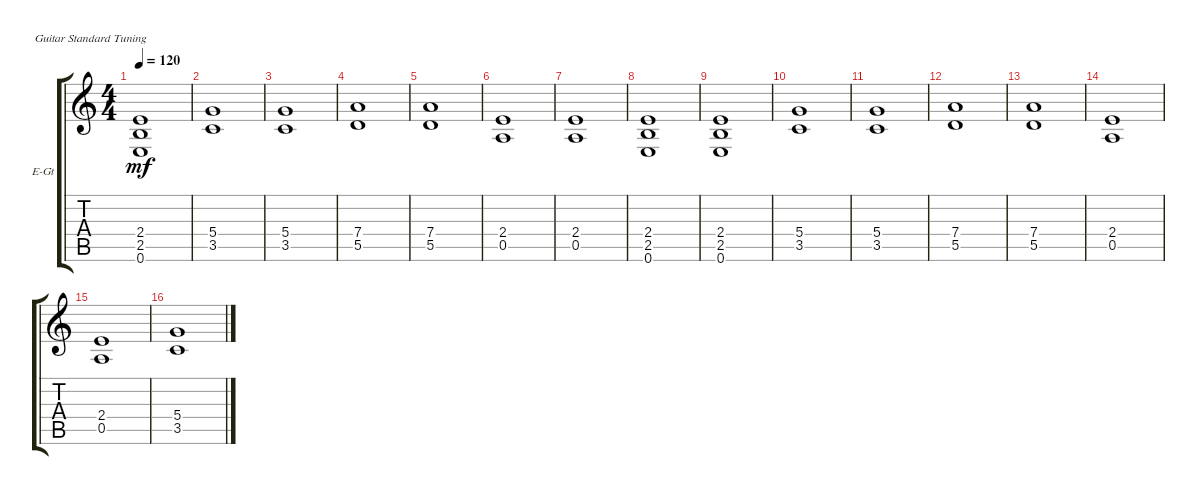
\defaultSystemsLayout 4
\bracketExtendMode groupsimilarinstruments
\firstSystemTrackNameOrientation horizontal
\otherSystemsTrackNameOrientation horizontal
\track ("Les Paul" "E-Gt") {instrument overdrivenguitar}
\staff {score tabs}
\tuning (E4 B3 G3 D3 A2 E2)
\ts (4 4)
\tempo 120
\clef g2
\ks c
(2.4 2.5 0.6).1{dy mf} |
(3.5 5.4).1 |
(3.5 5.4).1 |
(5.5 7.4).1 |
(5.5 7.4).1 |
(0.5 2.4).1 |
(0.5 2.4).1 |
(2.4 2.5 0.6).1 |
(2.4 2.5 0.6).1 |
(3.5 5.4).1 |
(3.5 5.4).1 |
(5.5 7.4).1 |
(5.5 7.4).1 |
(0.5 2.4).1 |
(0.5 2.4).1 |
(3.5 5.4).1
